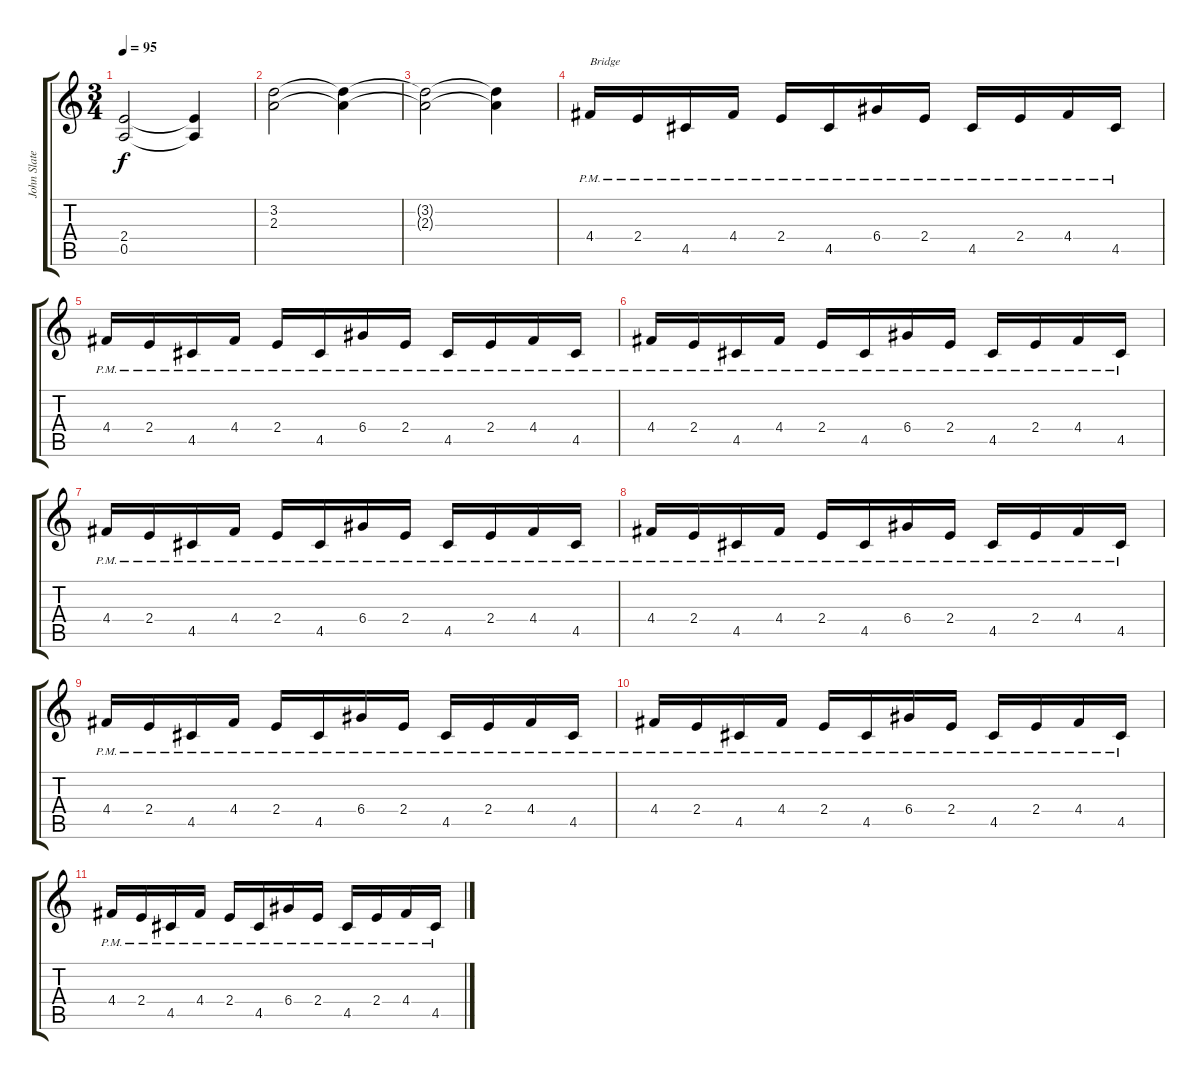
\track ("John Slater" "John Slate") {instrument electricguitarclean}
\staff {score tabs}
\tuning (E4 B3 G3 D3 A2 D2) {hide}
\ts (3 4)
\tempo 95
\clef g2
\ks c
(2.4 0.5).2{dy f} (2.4{t} 0.5{t}).4 |
(3.2 2.3).2 (3.2{t} 2.3{t}).4 |
(3.2{t} 2.3{t}).2 (3.2{t} 2.3{t}).4 |
4.4{pm}.16{txt "Bridge" instrument distortionguitar} 2.4{pm}.16 4.5{pm}.16 4.4{pm}.16 2.4{pm}.16 4.5{pm}.16 6.4{pm}.16 2.4{pm}.16 4.5{pm}.16 2.4{pm}.16 4.4{pm}.16 4.5{pm}.16 |
4.4{pm}.16{instrument distortionguitar} 2.4{pm}.16 4.5{pm}.16 4.4{pm}.16 2.4{pm}.16 4.5{pm}.16 6.4{pm}.16 2.4{pm}.16 4.5{pm}.16 2.4{pm}.16 4.4{pm}.16 4.5{pm}.16 |
4.4{pm}.16{instrument distortionguitar} 2.4{pm}.16 4.5{pm}.16 4.4{pm}.16 2.4{pm}.16 4.5{pm}.16 6.4{pm}.16 2.4{pm}.16 4.5{pm}.16 2.4{pm}.16 4.4{pm}.16 4.5{pm}.16 |
4.4{pm}.16{instrument distortionguitar} 2.4{pm}.16 4.5{pm}.16 4.4{pm}.16 2.4{pm}.16 4.5{pm}.16 6.4{pm}.16 2.4{pm}.16 4.5{pm}.16 2.4{pm}.16 4.4{pm}.16 4.5{pm}.16 |
4.4{pm}.16{instrument distortionguitar} 2.4{pm}.16 4.5{pm}.16 4.4{pm}.16 2.4{pm}.16 4.5{pm}.16 6.4{pm}.16 2.4{pm}.16 4.5{pm}.16 2.4{pm}.16 4.4{pm}.16 4.5{pm}.16 |
4.4{pm}.16{instrument distortionguitar} 2.4{pm}.16 4.5{pm}.16 4.4{pm}.16 2.4{pm}.16 4.5{pm}.16 6.4{pm}.16 2.4{pm}.16 4.5{pm}.16 2.4{pm}.16 4.4{pm}.16 4.5{pm}.16 |
4.4{pm}.16{instrument distortionguitar} 2.4{pm}.16 4.5{pm}.16 4.4{pm}.16 2.4{pm}.16 4.5{pm}.16 6.4{pm}.16 2.4{pm}.16 4.5{pm}.16 2.4{pm}.16 4.4{pm}.16 4.5{pm}.16 |
4.4{pm}.16{txt "" instrument distortionguitar} 2.4{pm}.16 4.5{pm}.16 4.4{pm}.16 2.4{pm}.16 4.5{pm}.16 6.4{pm}.16 2.4{pm}.16 4.5{pm}.16 2.4{pm}.16 4.4{pm}.16 4.5{pm}.16
